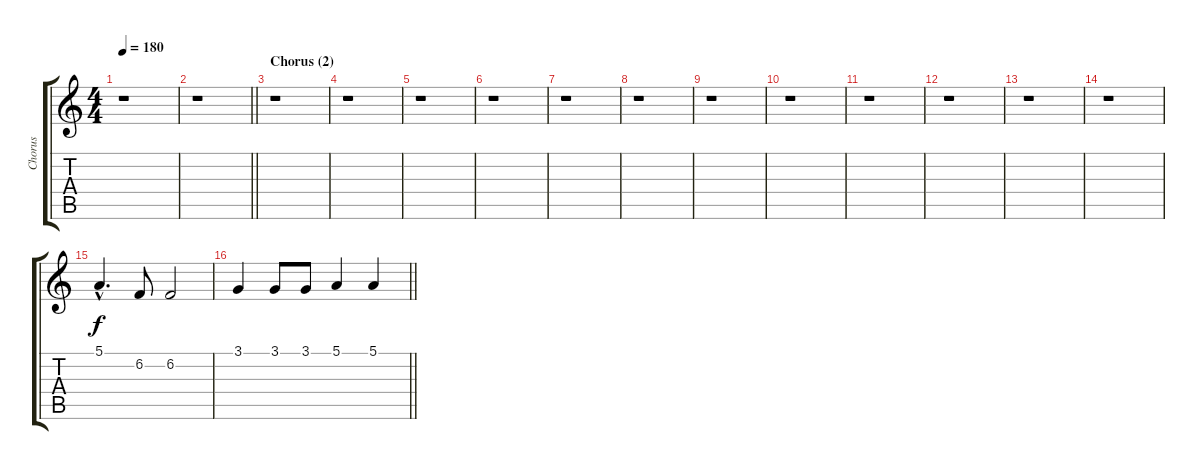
\track ("Chorus" "Chorus") {instrument sopranosax}
\staff {score tabs}
\tuning (E4 B3 G3 D3 A2 E2) {hide}
\ts (4 4)
\tempo 180
\clef g2
\ks c
r.1{dy f} |
\barLineRight lightlight
r.1 |
\section ("" "Chorus (2)")
r.1 |
r.1 |
r.1 |
r.1 |
r.1 |
r.1 |
r.1 |
r.1 |
r.1 |
r.1 |
r.1 |
r.1 |
5.1{hac}.4{d} 6.2.8 6.2.2 |
\barLineRight lightlight
3.1.4 3.1.8 3.1.8 5.1.4 5.1.4
